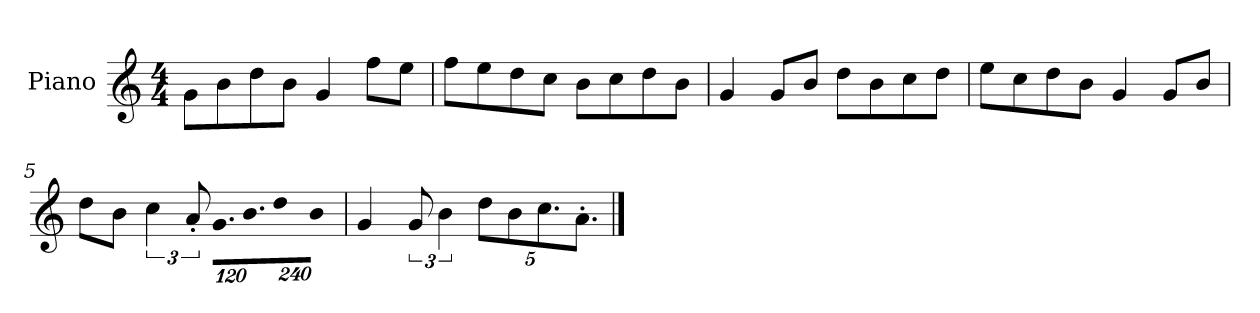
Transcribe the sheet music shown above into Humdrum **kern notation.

**kern
*part1
*staff1
*I"Piano
*I'P-no
*clefG2
*k[]
*M4/4
*MM90
=1
8g\L
8b\
8dd\
8b\J
4g/
8ff\L
8ee\J
=2
8ff\L
8ee\
8dd\
8cc\J
8b\L
8cc\
8dd\
8b\J
=3
4g/
8g/L
8b/J
8dd\L
8b\
8cc\
8dd\J
=4
8ee\L
8cc\
8dd\
8b\J
4g/
8g/L
8b/J
=5
8dd\L
8b\J
6cc\
12a'/
*Xbrackettup
!LO:N:vis=16.
960%103g\LL
!LO:N:vis=16.
960%103b\J
!LO:N:vis=8
960%137dd\
!LO:N:vis=8
960%137b\J
!!LO:LB:g=z
=6
4g/
*brackettup
12g/
6b\
*Xbrackettup
10dd\L
10b\
10.cc\
10.a'\J
==
*-
